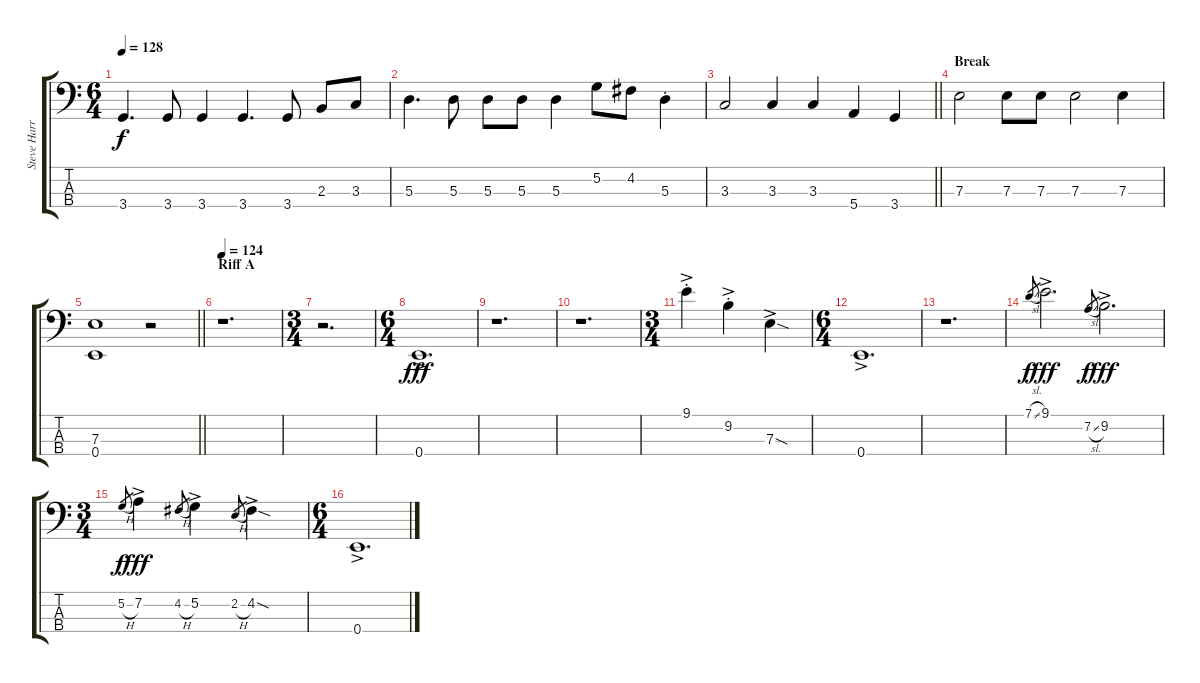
\track ("Steve Harris" "Steve Harr") {instrument electricbassfinger}
\staff {score tabs}
\tuning (G2 D2 A1 E1) {hide}
\ts (6 4)
\tempo 128
\clef f4
\ks c
3.4.4{d dy f} 3.4.8 3.4.4 3.4.4{d} 3.4.8 2.3.8 3.3.8 |
5.3.4{d} 5.3.8 5.3.8 5.3.8 5.3.4 5.2.8 4.2.8 5.3{st}.4 |
\barLineRight lightlight
3.3.2 3.3.4 3.3.4 5.4.4 3.4.4 |
\section ("" "Break")
7.3.2 7.3.8 7.3.8 7.3.2 7.3.4 |
\barLineRight lightlight
(7.3 0.4).1 r.2 |
\section ("" "Riff A")
\tempo 124
r.1{d} |
\ts (3 4)
r.2{d} |
\ts (6 4)
0.4{ac}.1{d dy fff} |
r.1{d} |
r.1{d} |
\ts (3 4)
9.1{ac st}.4 9.2{ac st}.4 7.3{sod ac}.4 |
\ts (6 4)
0.4{ac}.1{d} |
r.1{d} |
7.1{sl}.8{gr dy f} 9.1{ac}.2{d dy fff} 7.2{sl}.8{gr dy f} 9.2{ac}.2{d dy fff} |
\ts (3 4)
5.2{h}.8{gr dy f} 7.2{ac}.4{dy fff} 4.2{h}.8{gr} 5.2{ac}.4 2.2{h}.8{gr} 4.2{sod ac}.4 |
\ts (6 4)
0.4{ac}.1{d}
